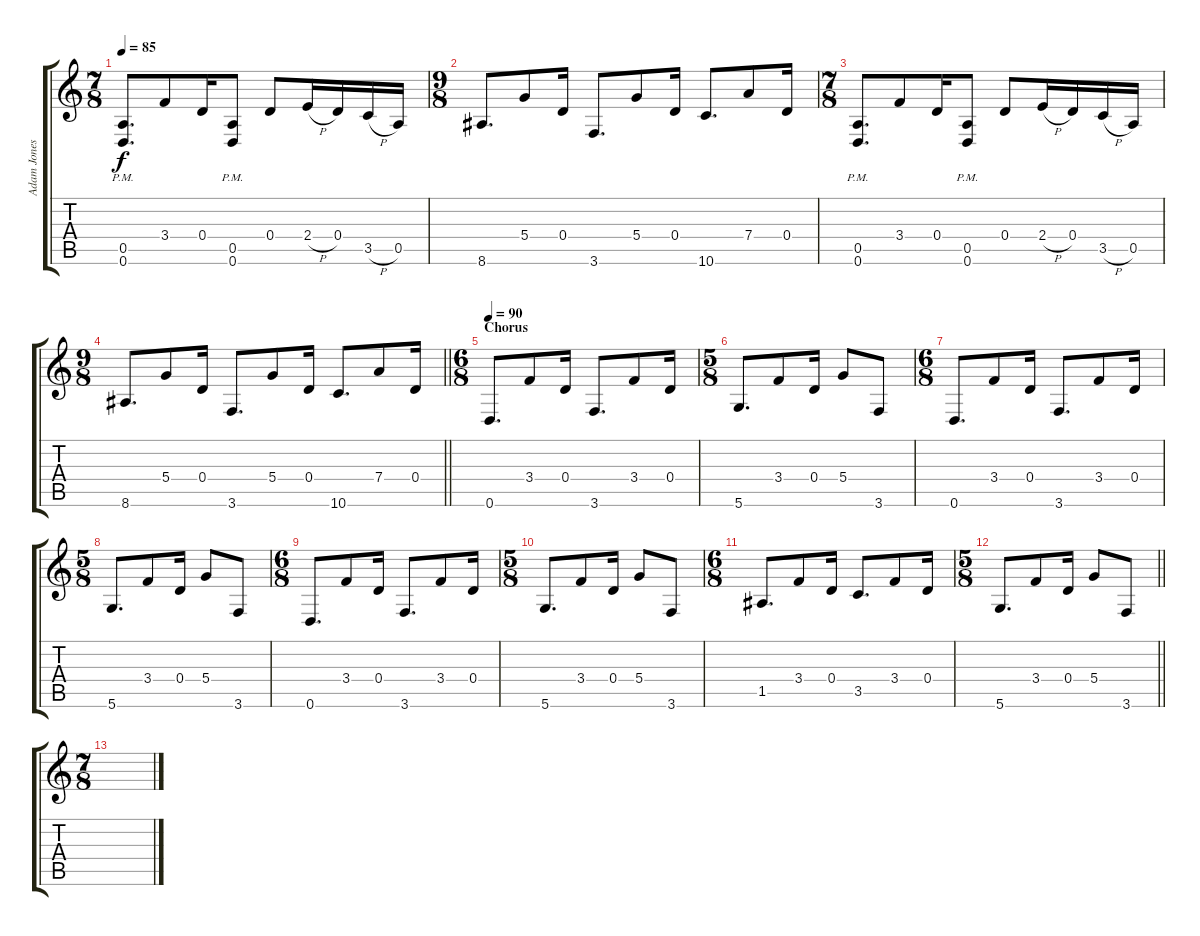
\track ("Adam Jones" "Adam Jones") {instrument distortionguitar}
\staff {score tabs}
\tuning (E4 B3 G3 D3 A2 D2) {hide}
\ts (7 8)
\tempo 85
\clef g2
\ks c
(0.5{pm} 0.6{pm}).8{d dy f} 3.4.8 0.4.16 (0.5{pm} 0.6{pm}).8 0.4.8 2.4{h}.16 0.4.16 3.5{h}.16 0.5.16 |
\ts (9 8)
8.6.8{d} 5.4.8 0.4.16 3.6.8{d} 5.4.8 0.4.16 10.6.8{d} 7.4.8 0.4.16 |
\ts (7 8)
(0.5{pm} 0.6{pm}).8{d} 3.4.8 0.4.16 (0.5{pm} 0.6{pm}).8 0.4.8 2.4{h}.16 0.4.16 3.5{h}.16 0.5.16 |
\ts (9 8)
\barLineRight lightlight
8.6.8{d} 5.4.8 0.4.16 3.6.8{d} 5.4.8 0.4.16 10.6.8{d} 7.4.8 0.4.16 |
\ts (6 8)
\section ("" "Chorus")
\tempo 90
0.6.8{d} 3.4.8 0.4.16 3.6.8{d} 3.4.8 0.4.16 |
\ts (5 8)
5.6.8{d} 3.4.8 0.4.16 5.4.8 3.6.8 |
\ts (6 8)
0.6.8{d} 3.4.8 0.4.16 3.6.8{d} 3.4.8 0.4.16 |
\ts (5 8)
5.6.8{d} 3.4.8 0.4.16 5.4.8 3.6.8 |
\ts (6 8)
0.6.8{d} 3.4.8 0.4.16 3.6.8{d} 3.4.8 0.4.16 |
\ts (5 8)
5.6.8{d} 3.4.8 0.4.16 5.4.8 3.6.8 |
\ts (6 8)
1.5.8{d} 3.4.8 0.4.16 3.5.8{d} 3.4.8 0.4.16 |
\ts (5 8)
\barLineRight lightlight
5.6.8{d} 3.4.8 0.4.16 5.4.8 3.6.8 |
\ts (7 8)
\section ("" "")
